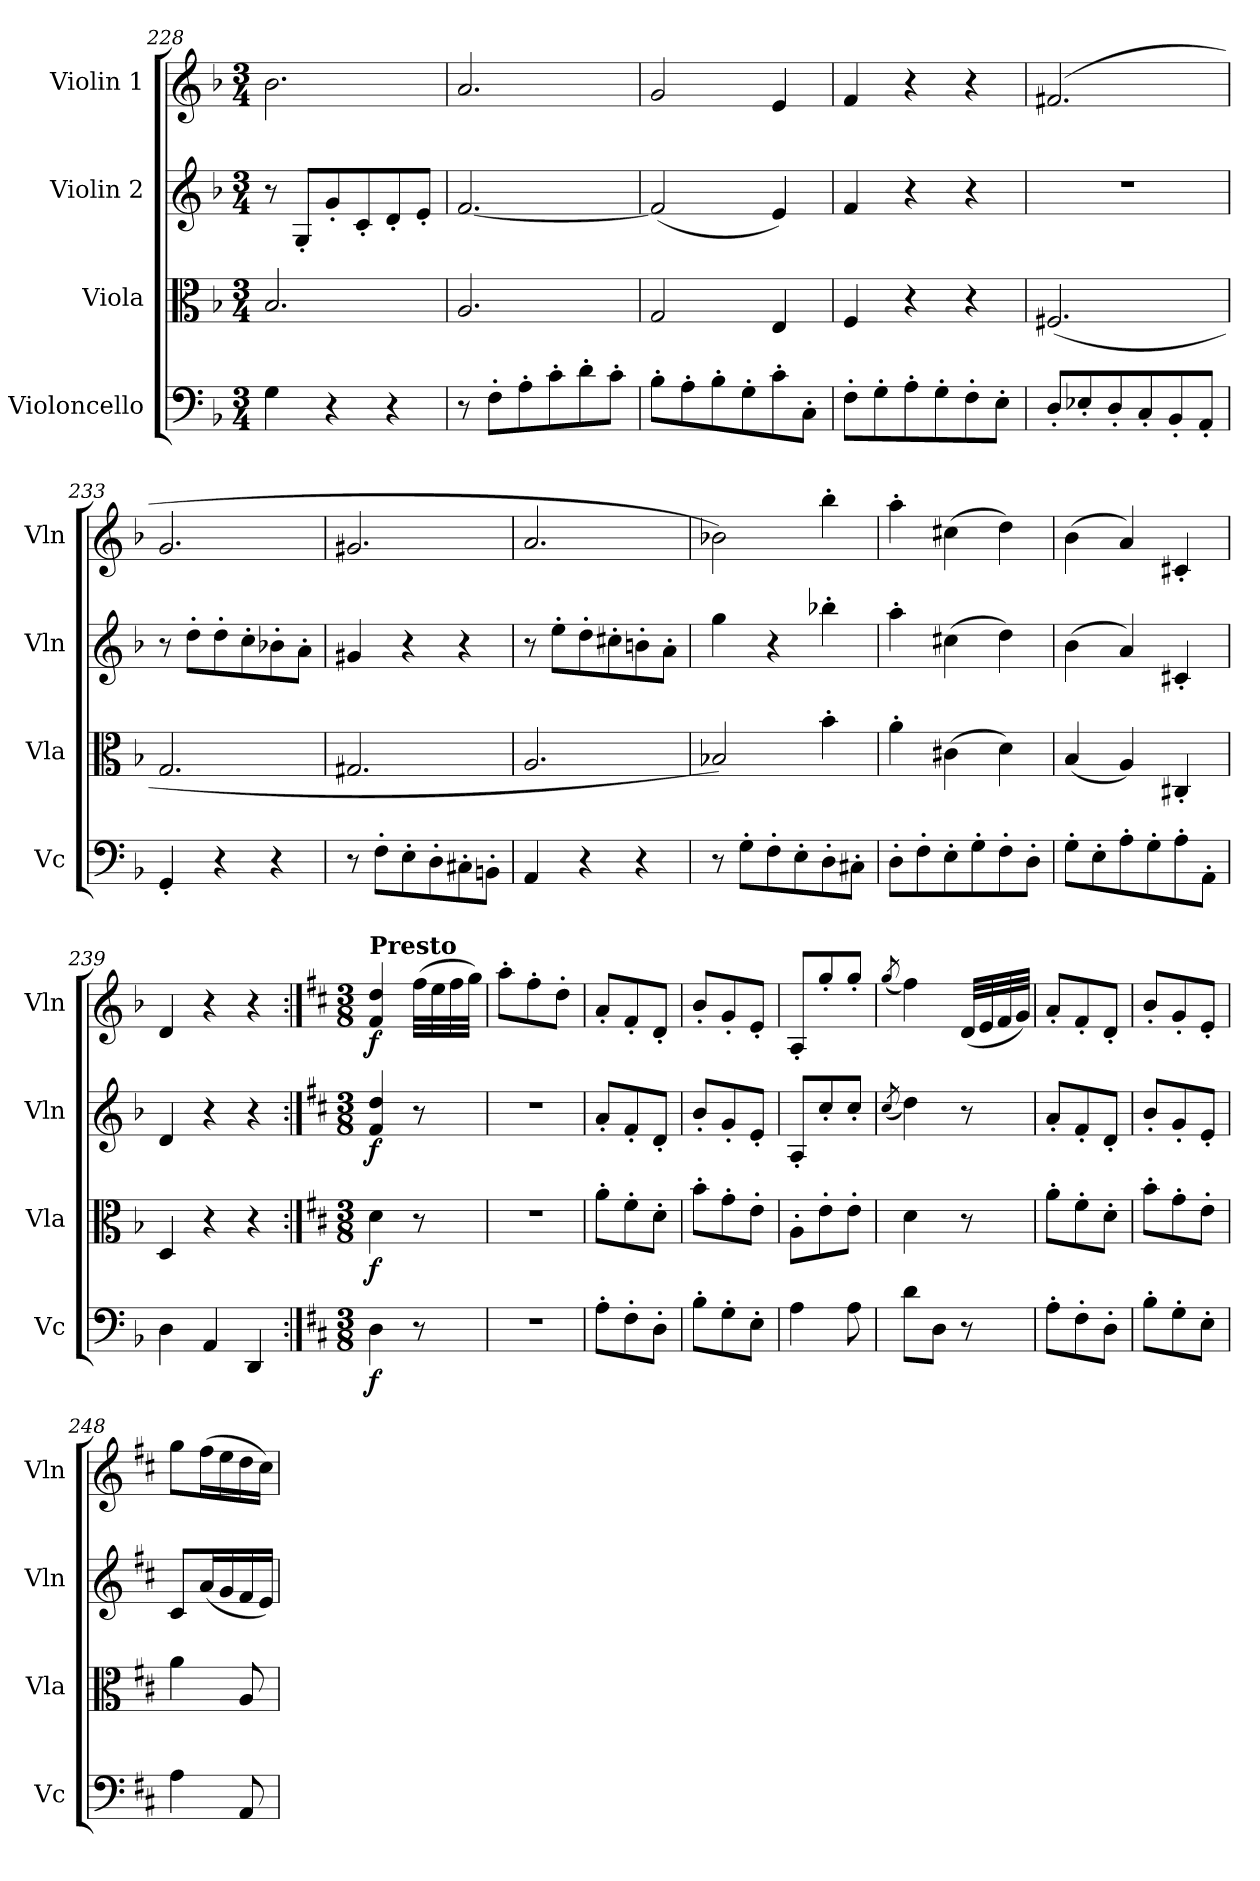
**kern	**dynam	**kern	**dynam	**kern	**dynam	**kern	**dynam
*part4	*part4	*part3	*part3	*part2	*part2	*part1	*part1
*staff4	*staff4	*staff3	*staff3	*staff2	*staff2	*staff1	*staff1
*I"Violoncello	*	*I"Viola	*	*I"Violin 2	*	*I"Violin 1	*
*I'Vc	*	*I'Vla	*	*I'Vln	*	*I'Vln	*
*clefF4	*	*clefC3	*	*clefG2	*	*clefG2	*
*k[b-]	*	*k[b-]	*	*k[b-]	*	*k[b-]	*
*M3/4	*	*M3/4	*	*M3/4	*	*M3/4	*
=228	=228	=228	=228	=228	=228	=228	=228
4G\	.	2.B-/	.	8r	.	2.b-\	.
.	.	.	.	8G'/L	.	.	.
4r	.	.	.	8g'/	.	.	.
.	.	.	.	8c'/	.	.	.
4r	.	.	.	8d'/	.	.	.
.	.	.	.	8e'/J	.	.	.
=229	=229	=229	=229	=229	=229	=229	=229
8r	.	2.A/	.	[2.f/	.	2.a/	.
8F'\L	.	.	.	.	.	.	.
8A'\	.	.	.	.	.	.	.
8c'\	.	.	.	.	.	.	.
8d'\	.	.	.	.	.	.	.
8c'\J	.	.	.	.	.	.	.
!!LO:LB:g=z
=230	=230	=230	=230	=230	=230	=230	=230
8B-'\L	.	2G/	.	(<2f/]	.	2g/	.
8A'\	.	.	.	.	.	.	.
8B-'\	.	.	.	.	.	.	.
8G'\	.	.	.	.	.	.	.
8c'\	.	4E/	.	4e/)	.	4e/	.
8C'\J	.	.	.	.	.	.	.
=231	=231	=231	=231	=231	=231	=231	=231
8F'\L	.	4F/	.	4f/	.	4f/	.
8G'\	.	.	.	.	.	.	.
8A'\	.	4r	.	4r	.	4r	.
8G'\	.	.	.	.	.	.	.
8F'\	.	4r	.	4r	.	4r	.
8E'\J	.	.	.	.	.	.	.
=232	=232	=232	=232	=232	=232	=232	=232
8D'/L	.	(>2.F#X/	.	2.r	.	(>2.f#X/	.
8E-X'/	.	.	.	.	.	.	.
8D'/	.	.	.	.	.	.	.
8C'/	.	.	.	.	.	.	.
8BB-'/	.	.	.	.	.	.	.
8AA'/J	.	.	.	.	.	.	.
=233	=233	=233	=233	=233	=233	=233	=233
4GG'/	.	2.G/	.	8r	.	2.g/	.
.	.	.	.	8dd'\L	.	.	.
4r	.	.	.	8dd'\	.	.	.
.	.	.	.	8cc'\	.	.	.
4r	.	.	.	8b-X'\	.	.	.
.	.	.	.	8a'\J	.	.	.
=234	=234	=234	=234	=234	=234	=234	=234
8r	.	2.G#X/	.	4g#X/	.	2.g#X/	.
8F'\L	.	.	.	.	.	.	.
8E'\	.	.	.	4r	.	.	.
8D'\	.	.	.	.	.	.	.
8C#X'\	.	.	.	4r	.	.	.
8BBn'\J	.	.	.	.	.	.	.
!!LO:LB:g=z
=235	=235	=235	=235	=235	=235	=235	=235
4AA/	.	2.A/	.	8r	.	2.a/	.
.	.	.	.	8ee'\L	.	.	.
4r	.	.	.	8dd'\	.	.	.
.	.	.	.	8cc#X'\	.	.	.
4r	.	.	.	8bn'\	.	.	.
.	.	.	.	8a'\J	.	.	.
=236	=236	=236	=236	=236	=236	=236	=236
8r	.	2B-X/)	.	4gg\	.	2b-X\)	.
8G'\L	.	.	.	.	.	.	.
8F'\	.	.	.	4r	.	.	.
8E'\	.	.	.	.	.	.	.
8D'\	.	4b-'\	.	4bb-X'\	.	4bb-'\	.
8C#X'\J	.	.	.	.	.	.	.
=237	=237	=237	=237	=237	=237	=237	=237
8D'\L	.	4a'\	.	4aa'\	.	4aa'\	.
8F'\	.	.	.	.	.	.	.
8E'\	.	(>4c#X\	.	(>4cc#X\	.	(>4cc#X\	.
8G'\	.	.	.	.	.	.	.
8F'\	.	4d\)	.	4dd\)	.	4dd\)	.
8D'\J	.	.	.	.	.	.	.
=238	=238	=238	=238	=238	=238	=238	=238
8G'\L	.	(<4B-/	.	(>4b-\	.	(>4b-\	.
8E'\	.	.	.	.	.	.	.
8A'\	.	4A/)	.	4a/)	.	4a/)	.
8G'\	.	.	.	.	.	.	.
8A'\	.	4C#X'/	.	4c#X'/	.	4c#X'/	.
8AA'\J	.	.	.	.	.	.	.
=239	=239	=239	=239	=239	=239	=239	=239
4D\	.	4D/	.	4d/	.	4d/	.
4AA/	.	4r	.	4r	.	4r	.
4DD/	.	4r	.	4r	.	4r	.
!!LO:PB:g=z
=240:|!	=240:|!	=240:|!	=240:|!	=240:|!	=240:|!	=240:|!	=240:|!
*k[f#c#]	*	*k[f#c#]	*	*k[f#c#]	*	*k[f#c#]	*
*M3/8	*	*M3/8	*	*M3/8	*	*M3/8	*
!	!	!	!	!	!	!LO:TX:a:B:t=Presto	!
!	!LO:DY:b	!	!LO:DY:b	!	!LO:DY:b	!	!LO:DY:b
4D\	f	4d\	f	4f#/ 4dd/	f	4f#/ 4dd/	f
8r	.	8r	.	8r	.	(>32ff#\LLL	.
.	.	.	.	.	.	32ee\	.
.	.	.	.	.	.	32ff#\	.
.	.	.	.	.	.	32gg\JJJ)	.
=241	=241	=241	=241	=241	=241	=241	=241
4.r	.	4.r	.	4.r	.	8aa'\L	.
.	.	.	.	.	.	8ff#'\	.
.	.	.	.	.	.	8dd'\J	.
=242	=242	=242	=242	=242	=242	=242	=242
8A'\L	.	8a'\L	.	8a'/L	.	8a'/L	.
8F#'\	.	8f#'\	.	8f#'/	.	8f#'/	.
8D'\J	.	8d'\J	.	8d'/J	.	8d'/J	.
=243	=243	=243	=243	=243	=243	=243	=243
8B'\L	.	8b'\L	.	8b'/L	.	8b'/L	.
8G'\	.	8g'\	.	8g'/	.	8g'/	.
8E'\J	.	8e'\J	.	8e'/J	.	8e'/J	.
=244	=244	=244	=244	=244	=244	=244	=244
4A\	.	8A'\L	.	8A'/L	.	8A'/L	.
.	.	8e'\	.	8cc#'/	.	8gg'/	.
8A\	.	8e'\J	.	8cc#'/J	.	8gg'/J	.
=245	=245	=245	=245	=245	=245	=245	=245
.	.	.	.	(<8qcc#/	.	(<8qgg/	.
8d\L	.	4d\	.	4dd\)	.	4ff#\)	.
8D\J	.	.	.	.	.	.	.
8r	.	8r	.	8r	.	(<32d/LLL	.
.	.	.	.	.	.	32e/	.
.	.	.	.	.	.	32f#/	.
.	.	.	.	.	.	32g/JJJ)	.
=246	=246	=246	=246	=246	=246	=246	=246
8A'\L	.	8a'\L	.	8a'/L	.	8a'/L	.
8F#'\	.	8f#'\	.	8f#'/	.	8f#'/	.
8D'\J	.	8d'\J	.	8d'/J	.	8d'/J	.
!!LO:LB:g=z
=247	=247	=247	=247	=247	=247	=247	=247
8B'\L	.	8b'\L	.	8b'/L	.	8b'/L	.
8G'\	.	8g'\	.	8g'/	.	8g'/	.
8E'\J	.	8e'\J	.	8e'/J	.	8e'/J	.
=248	=248	=248	=248	=248	=248	=248	=248
4A\	.	4a\	.	8c#/L	.	8gg\L	.
.	.	.	.	(<16a/L	.	(>16ff#\L	.
.	.	.	.	16g/	.	16ee\	.
8AA/	.	8A/	.	16f#/	.	16dd\	.
.	.	.	.	16e/JJ)	.	16cc#\JJ)	.
=	=	=	=	=	=	=	=
*-	*-	*-	*-	*-	*-	*-	*-
